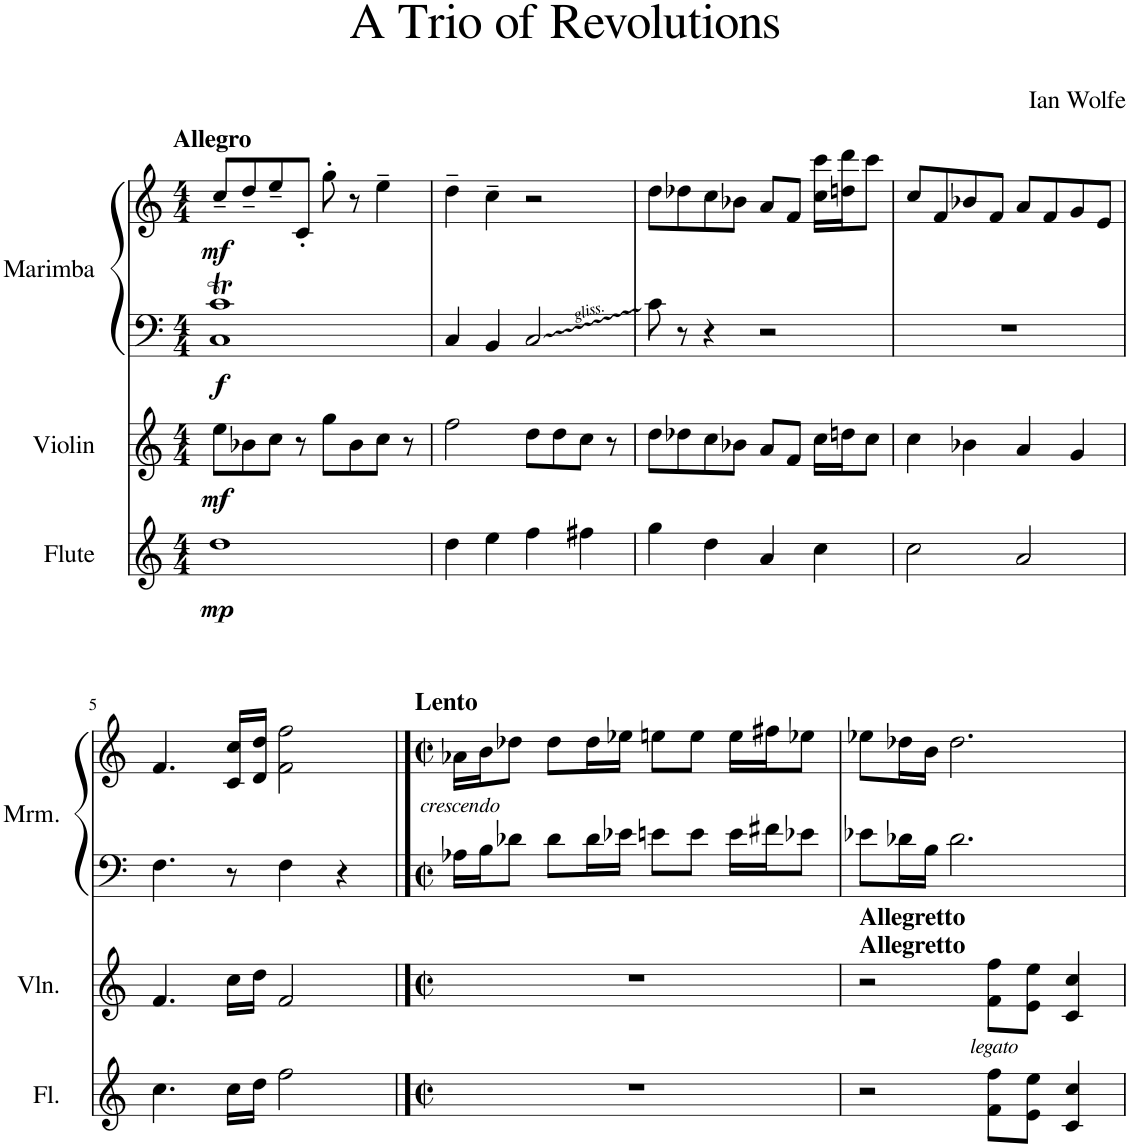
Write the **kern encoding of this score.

**kern	**dynam	**kern	**dynam	**kern	**kern	**dynam
*part3	*part3	*part2	*part2	*part1	*part1	*part1
*staff4	*staff4	*staff3	*staff3	*staff2	*staff1	*staff1/2
*I"Flute	*	*I"Violin	*	*I"Marimba	*	*
*I'Fl.	*	*I'Vln.	*	*I'Mrm.	*	*
*clefG2	*	*clefG2	*	*clefF4	*clefG2	*
*k[]	*	*k[]	*	*k[]	*k[]	*
*M4/4	*	*M4/4	*	*M4/4	*M4/4	*
=1	=1	=1	=1	=1	=1	=1
!	!	!	!	!	!LO:TX:a:B:t=Allegro	!
!	!LO:DY:b	!	!LO:DY:b	!	!	!LO:DY:b=2
!	!	!	!	!	!	!LO:DY:n=1:b
1dd	mp	8ee\L	mf	1CT 1cT	8cc~/L	f mf
.	.	8b-X\	.	.	8dd~/	.
.	.	8cc\J	.	.	8ee~/	.
.	.	8r	.	.	8c'/J	.
.	.	8gg\L	.	.	8gg'\	.
.	.	8b-\	.	.	8r	.
.	.	8cc\J	.	.	4ee~\	.
.	.	8r	.	.	.	.
=2	=2	=2	=2	=2	=2	=2
4dd\	.	2ff\	.	4C/	4dd~\	.
4ee\	.	.	.	4BB/	4cc~\	.
4ff\	.	8dd\L	.	2C/	2r	.
.	.	8dd\	.	.	.	.
4ff#X\	.	8cc\J	.	.	.	.
.	.	8r	.	.	.	.
=3	=3	=3	=3	=3	=3	=3
4gg\	.	8dd\L	.	8c\	8dd\L	.
.	.	8dd-X\	.	8r	8dd-X\	.
4dd\	.	8cc\	.	4r	8cc\	.
.	.	8b-X\J	.	.	8b-X\J	.
4a/	.	8a/L	.	2r	8a/L	.
.	.	8f/J	.	.	8f/J	.
4cc\	.	16cc\LL	.	.	16cc\ 16ccc\LL	.
.	.	16ddn\J	.	.	16ddn\ 16ddd\J	.
.	.	8cc\J	.	.	8ccc\J	.
=4	=4	=4	=4	=4	=4	=4
2cc\	.	4cc\	.	1r	8cc/L	.
.	.	.	.	.	8f/	.
.	.	4b-X\	.	.	8b-X/	.
.	.	.	.	.	8f/J	.
2a/	.	4a/	.	.	8a/L	.
.	.	.	.	.	8f/	.
.	.	4g/	.	.	8g/	.
.	.	.	.	.	8e/J	.
!!LO:LB:g=z
=5	=5	=5	=5	=5	=5	=5
4.cc\	.	4.f/	.	4.F\	4.f/	.
16cc\LL	.	16cc\LL	.	8r	16c/ 16cc/LL	.
16dd\JJ	.	16dd\JJ	.	.	16d/ 16dd/JJ	.
2ff\	.	2f/	.	4F\	2f\ 2ff\	.
.	.	.	.	4r	.	.
==6	==6	==6	==6	==6	==6	==6
*M4/4	*	*M4/4	*	*M4/4	*M4/4	*
*met(c|)	*	*met(c|)	*	*met(c|)	*met(c|)	*
!	!	!	!	!	!LO:TX:a:B:t=Lento	!
!	!	!	!	!	!	!LO:DY:b
1r	.	1r	.	16A-X\LL	16a-X\LL	other-dynamics
.	.	.	.	16B\J	16b\J	.
.	.	.	.	8d-X\J	8dd-X\J	.
.	.	.	.	8d-\L	8dd-\L	.
.	.	.	.	16d-\L	16dd-\L	.
.	.	.	.	16e-X\JJ	16ee-X\JJ	.
.	.	.	.	8en\L	8een\L	.
.	.	.	.	8e\J	8ee\J	.
.	.	.	.	16e\LL	16ee\LL	.
.	.	.	.	16f#X\J	16ff#X\J	.
.	.	.	.	8e-X\J	8ee-X\J	.
=7	=7	=7	=7	=7	=7	=7
!	!	!LO:TX:a:B:t=Allegretto	!	!	!	!
!	!	!LO:TX:a:B:t=Allegretto	!	!	!	!
2r	.	2r	.	8e-X\L	8ee-X\L	.
.	.	.	.	16d-X\L	16dd-X\L	.
.	.	.	.	16B\JJ	16b\JJ	.
.	.	.	.	2.d-\	2.dd-\	.
!	!	!	!LO:DY:b	!	!	!
8f\ 8ff\L	.	8f\ 8ff\L	other-dynamics	.	.	.
8e\ 8ee\J	.	8e\ 8ee\J	.	.	.	.
4c/ 4cc/	.	4c/ 4cc/	.	.	.	.
=	=	=	=	=	=	=
*-	*-	*-	*-	*-	*-	*-
